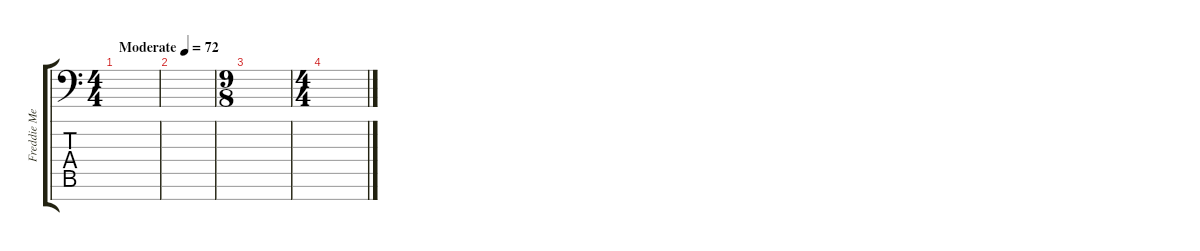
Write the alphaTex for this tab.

\track ("Freddie Mercury - Lead Vocals" "Freddie Me") {instrument overdrivenguitar}
\staff {score tabs}
\tuning (E5 B4 G4 D4 A3 E3 C-1) {hide}
\ts (4 4)
\tempo (72 "Moderate")
\clef f4
\ks c
|
|
\ts (9 8)
|
\ts (4 4)
